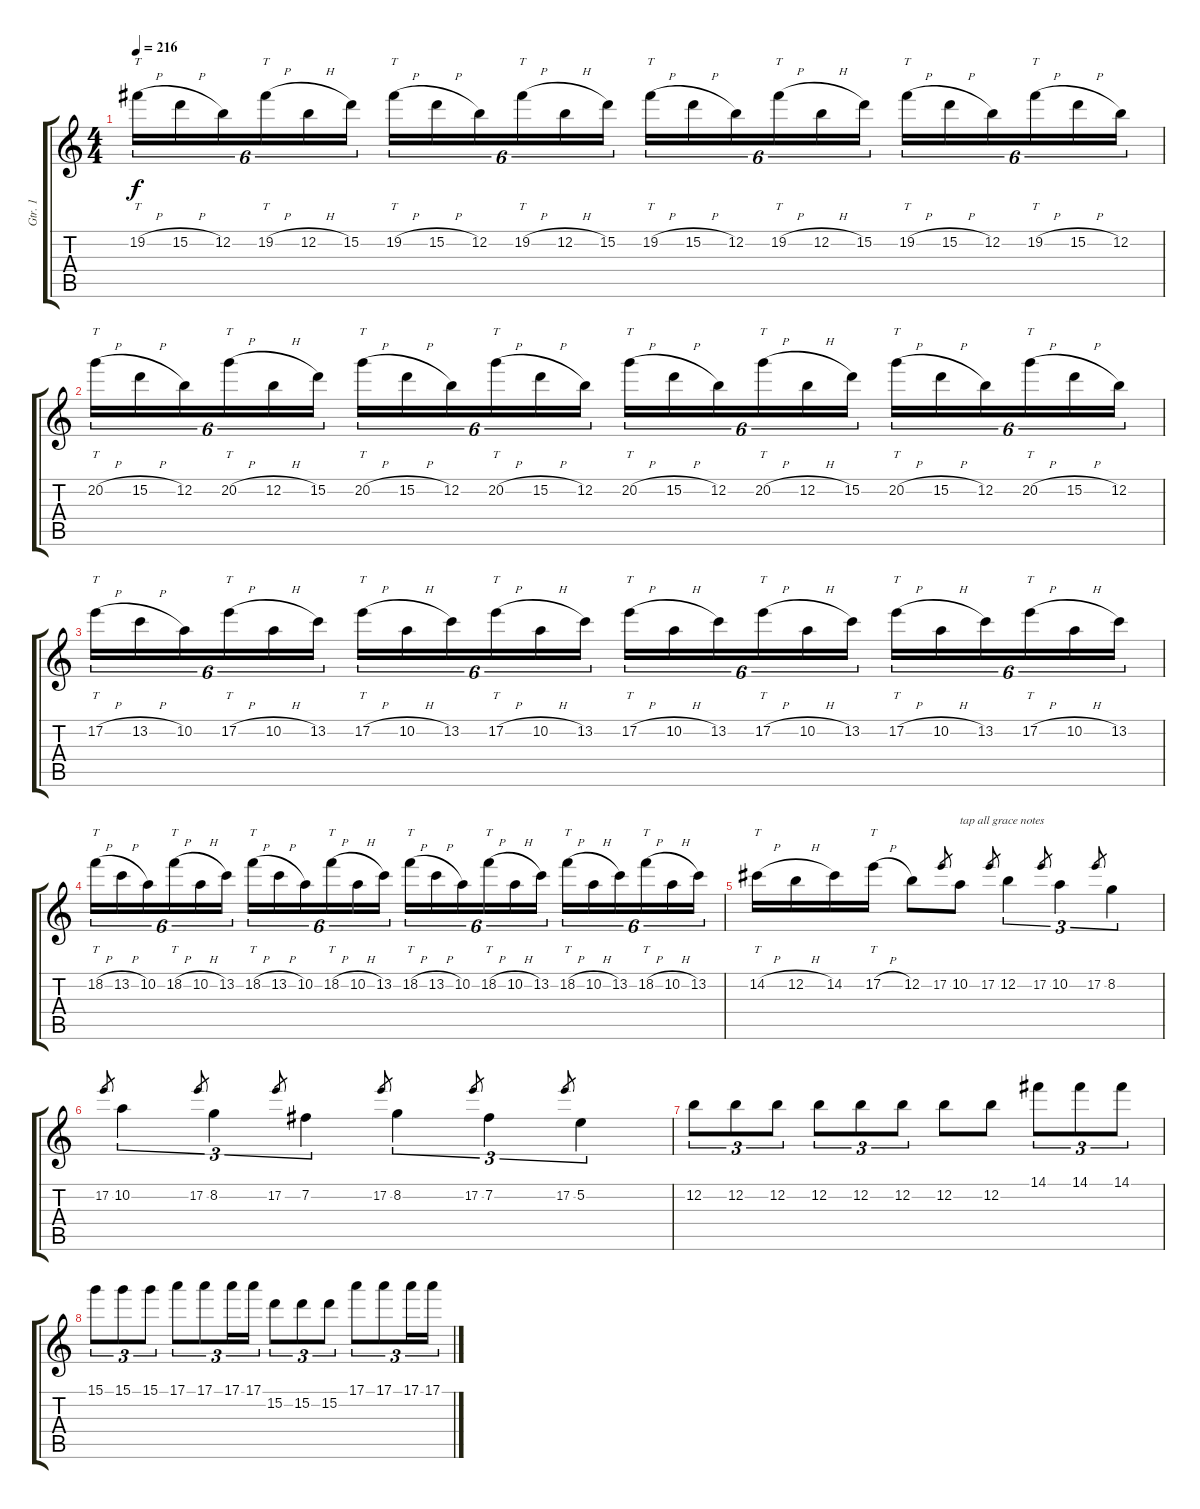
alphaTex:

\track ("Gtr. 1" "Gtr. 1") {instrument distortionguitar}
\staff {score tabs}
\tuning (E4 B3 G3 D3 A2 E2) {hide}
\ts (4 4)
\tempo 216
\clef g2
\ks c
19.2{h}.16{tt tu (6 4) dy f} 15.2{h}.16{tu (6 4)} 12.2.16{tu (6 4)} 19.2{h}.16{tt tu (6 4)} 12.2{h}.16{tu (6 4)} 15.2.16{tu (6 4)} 19.2{h}.16{tt tu (6 4)} 15.2{h}.16{tu (6 4)} 12.2.16{tu (6 4)} 19.2{h}.16{tt tu (6 4)} 12.2{h}.16{tu (6 4)} 15.2.16{tu (6 4)} 19.2{h}.16{tt tu (6 4)} 15.2{h}.16{tu (6 4)} 12.2.16{tu (6 4)} 19.2{h}.16{tt tu (6 4)} 12.2{h}.16{tu (6 4)} 15.2.16{tu (6 4)} 19.2{h}.16{tt tu (6 4)} 15.2{h}.16{tu (6 4)} 12.2.16{tu (6 4)} 19.2{h}.16{tt tu (6 4)} 15.2{h}.16{tu (6 4)} 12.2.16{tu (6 4)} |
20.2{h}.16{tt tu (6 4)} 15.2{h}.16{tu (6 4)} 12.2.16{tu (6 4)} 20.2{h}.16{tt tu (6 4)} 12.2{h}.16{tu (6 4)} 15.2.16{tu (6 4)} 20.2{h}.16{tt tu (6 4)} 15.2{h}.16{tu (6 4)} 12.2.16{tu (6 4)} 20.2{h}.16{tt tu (6 4)} 15.2{h}.16{tu (6 4)} 12.2.16{tu (6 4)} 20.2{h}.16{tt tu (6 4)} 15.2{h}.16{tu (6 4)} 12.2.16{tu (6 4)} 20.2{h}.16{tt tu (6 4)} 12.2{h}.16{tu (6 4)} 15.2.16{tu (6 4)} 20.2{h}.16{tt tu (6 4)} 15.2{h}.16{tu (6 4)} 12.2.16{tu (6 4)} 20.2{h}.16{tt tu (6 4)} 15.2{h}.16{tu (6 4)} 12.2.16{tu (6 4)} |
17.2{h}.16{tt tu (6 4)} 13.2{h}.16{tu (6 4)} 10.2.16{tu (6 4)} 17.2{h}.16{tt tu (6 4)} 10.2{h}.16{tu (6 4)} 13.2.16{tu (6 4)} 17.2{h}.16{tt tu (6 4)} 10.2{h}.16{tu (6 4)} 13.2.16{tu (6 4)} 17.2{h}.16{tt tu (6 4)} 10.2{h}.16{tu (6 4)} 13.2.16{tu (6 4)} 17.2{h}.16{tt tu (6 4)} 10.2{h}.16{tu (6 4)} 13.2.16{tu (6 4)} 17.2{h}.16{tt tu (6 4)} 10.2{h}.16{tu (6 4)} 13.2.16{tu (6 4)} 17.2{h}.16{tt tu (6 4)} 10.2{h}.16{tu (6 4)} 13.2.16{tu (6 4)} 17.2{h}.16{tt tu (6 4)} 10.2{h}.16{tu (6 4)} 13.2.16{tu (6 4)} |
18.2{h}.16{tt tu (6 4)} 13.2{h}.16{tu (6 4)} 10.2.16{tu (6 4)} 18.2{h}.16{tt tu (6 4)} 10.2{h}.16{tu (6 4)} 13.2.16{tu (6 4)} 18.2{h}.16{tt tu (6 4)} 13.2{h}.16{tu (6 4)} 10.2.16{tu (6 4)} 18.2{h}.16{tt tu (6 4)} 10.2{h}.16{tu (6 4)} 13.2.16{tu (6 4)} 18.2{h}.16{tt tu (6 4)} 13.2{h}.16{tu (6 4)} 10.2.16{tu (6 4)} 18.2{h}.16{tt tu (6 4)} 10.2{h}.16{tu (6 4)} 13.2.16{tu (6 4)} 18.2{h}.16{tt tu (6 4)} 10.2{h}.16{tu (6 4)} 13.2.16{tu (6 4)} 18.2{h}.16{tt tu (6 4)} 10.2{h}.16{tu (6 4)} 13.2.16{tu (6 4)} |
14.2{h}.16{tt} 12.2{h}.16 14.2.16 17.2{h}.16{tt} 12.2.8 17.2.8{gr} 10.2.8{txt "tap all grace notes"} 17.2.8{gr} 12.2.4{tu (3 2)} 17.2.8{gr} 10.2.4{tu (3 2)} 17.2.8{gr} 8.2.4{tu (3 2)} |
17.2.8{gr} 10.2.4{tu (3 2)} 17.2.8{gr} 8.2.4{tu (3 2)} 17.2.8{gr} 7.2.4{tu (3 2)} 17.2.8{gr} 8.2.4{tu (3 2)} 17.2.8{gr} 7.2.4{tu (3 2)} 17.2.8{gr} 5.2.4{tu (3 2)} |
12.2.8{tu (3 2)} 12.2.8{tu (3 2)} 12.2.8{tu (3 2)} 12.2.8{tu (3 2)} 12.2.8{tu (3 2)} 12.2.8{tu (3 2)} 12.2.8 12.2.8 14.1.8{tu (3 2)} 14.1.8{tu (3 2)} 14.1.8{tu (3 2)} |
15.1.8{tu (3 2)} 15.1.8{tu (3 2)} 15.1.8{tu (3 2)} 17.1.8{tu (3 2)} 17.1.8{tu (3 2)} 17.1.16{tu (3 2)} 17.1.16{tu (3 2)} 15.2.8{tu (3 2)} 15.2.8{tu (3 2)} 15.2.8{tu (3 2)} 17.1.8{tu (3 2)} 17.1.8{tu (3 2)} 17.1.16{tu (3 2)} 17.1.16{tu (3 2)}
